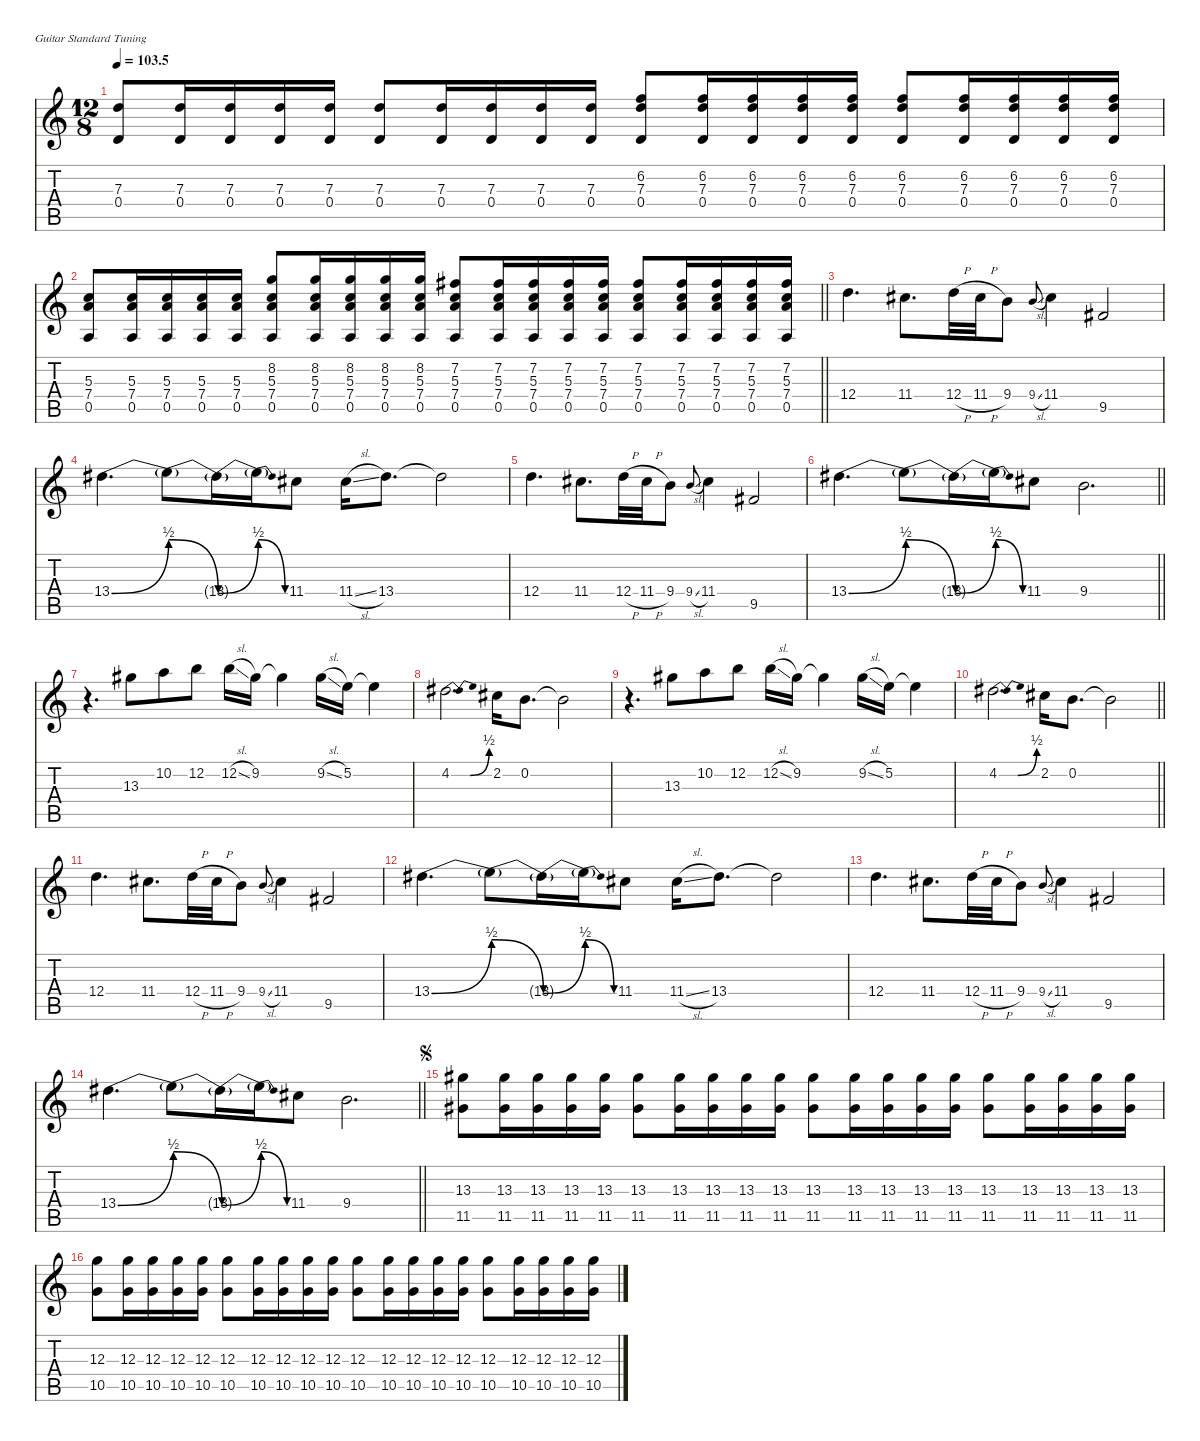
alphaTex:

\defaultSystemsLayout 4
\hideDynamics
\bracketExtendMode nobrackets
\singleTrackTrackNamePolicy hidden
\multiTrackTrackNamePolicy hidden
\firstSystemTrackNameMode fullname
\firstSystemTrackNameOrientation horizontal
\otherSystemsTrackNameOrientation horizontal
\track ("Clean Guitar" "jz.guit.") {defaultSystemsLayout 4 instrument electricguitarjazz}
\staff {score tabs}
\tuning (E4 B3 G3 D3 A2 E2)
\ts (12 8)
\tempo
103.5
\accidentals auto
\clef g2
\ottava regular
\simile none
\ks c
(7.3 0.4).8{dy ff beam Up} (7.3 0.4).16{beam Up} (7.3 0.4).16{beam Up} (7.3 0.4).16{beam Up} (7.3 0.4).16{beam Up} (7.3 0.4).8{beam Up} (7.3 0.4).16{beam Up} (7.3 0.4).16{beam Up} (7.3 0.4).16{beam Up} (7.3 0.4).16{beam Up} (6.2 7.3 0.4).8{beam Up} (6.2 7.3 0.4).16{beam Up} (6.2 7.3 0.4).16{beam Up} (6.2 7.3 0.4).16{beam Up} (6.2 7.3 0.4).16{beam Up} (6.2 7.3 0.4).8{beam Up} (6.2 7.3 0.4).16{beam Up} (6.2 7.3 0.4).16{beam Up} (6.2 7.3 0.4).16{dy f beam Up} (6.2 7.3 0.4).16{dy ff beam Up} |
\barLineRight lightlight
(5.3 7.4 0.5).8{dy f beam Up} (5.3 7.4 0.5).16{dy ff beam Up} (5.3 7.4 0.5).16{beam Up} (5.3 7.4 0.5).16{beam Up} (5.3 7.4 0.5).16{beam Up} (8.2 5.3 7.4 0.5).8{beam Up} (8.2 5.3 7.4 0.5).16{beam Up} (8.2 5.3 7.4 0.5).16{beam Up} (8.2 5.3 7.4 0.5).16{beam Up} (8.2 5.3 7.4 0.5).16{beam Up} (7.2{acc #} 5.3 7.4 0.5).8{beam Up} (7.2{acc #} 5.3 7.4 0.5).16{beam Up} (7.2{acc #} 5.3 7.4 0.5).16{beam Up} (7.2{acc #} 5.3 7.4 0.5).16{beam Up} (7.2{acc #} 5.3 7.4 0.5).16{beam Up} (7.2{acc #} 5.3 7.4 0.5).8{beam Up} (7.2{acc #} 5.3 7.4 0.5).16{beam Up} (7.2{acc #} 5.3 7.4 0.5).16{beam Up} (7.2{acc #} 5.3 7.4 0.5).16{beam Up} (7.2{acc #} 5.3 7.4 0.5).16{beam Up} |
12.4.4{d dy f beam Down} 11.4{acc #}.8{d beam Down} 12.4{h}.32{beam Down} 11.4{h acc #}.32{beam Down} 9.4.8{beam Down} 9.4{sl}.8{gr onbeat dy mf beam Up} 11.4{acc #}.4{dy f beam Down} 9.5{acc #}.2{beam Up} |
13.4{be (bend 0 0 60 2) acc #}.4{d beam Down} 13.4{be (release 0 2 60 0) t}.8{beam Down} 13.4{be (bend 0 0 60 2) t acc #}.16{beam Down} 13.4{be (release 0 2 9.999999599999999 0) t}.16{beam Down} 11.4{acc #}.8{beam Down} 11.4{sl acc #}.16{beam Down} 13.4{acc #}.8{d beam Down} 13.4{t acc #}.2{beam Down} |
12.4.4{d beam Down} 11.4{acc #}.8{d beam Down} 12.4{h}.32{beam Down} 11.4{h acc #}.32{beam Down} 9.4.8{beam Down} 9.4{sl}.8{gr onbeat dy mf beam Up} 11.4{acc #}.4{dy f beam Down} 9.5{acc #}.2{beam Up} |
\barLineRight lightlight
13.4{be (bend 0 0 60 2) acc #}.4{d beam Down} 13.4{be (release 0 2 60 0) t}.8{beam Down} 13.4{be (bend 0 0 60 2) t acc #}.16{beam Down} 13.4{be (release 0 2 9.999999599999999 0) t}.16{beam Down} 11.4{acc #}.8{beam Down} 9.4.2{d beam Down} |
r.4{d beam Down} 13.3{acc #}.8{beam Down} 10.2.8{beam Down} 12.2.8{beam Down} 12.2{sl}.16{beam Down} 9.2{acc #}.16{beam Down} 9.2{t acc #}.4{beam Down} 9.2{sl acc #}.16{beam Down} 5.2.16{beam Down} 5.2{t}.4{beam Down} |
4.2{be (bendrelease 0 0 9.999999599999999 2 45 2 4.999999799999999 0) acc #}.2{d beam Down} 2.2{acc #}.16{beam Down} 0.2.8{d beam Down} 0.2{t}.2{beam Down} |
r.4{d beam Down} 13.3{acc #}.8{beam Down} 10.2.8{beam Down} 12.2.8{beam Down} 12.2{sl}.16{beam Down} 9.2{acc #}.16{beam Down} 9.2{t acc #}.4{beam Down} 9.2{sl acc #}.16{beam Down} 5.2.16{beam Down} 5.2{t}.4{beam Down} |
\barLineRight lightlight
4.2{be (bendrelease 0 0 9.999999599999999 2 45 2 4.999999799999999 0) acc #}.2{d dy fff beam Down} 2.2{acc #}.16{beam Down} 0.2.8{d beam Down} 0.2{t}.2{beam Down} |
12.4.4{d dy f beam Down} 11.4{acc #}.8{d beam Down} 12.4{h}.32{beam Down} 11.4{h acc #}.32{beam Down} 9.4.8{beam Down} 9.4{sl}.8{gr onbeat dy mf beam Up} 11.4{acc #}.4{dy f beam Down} 9.5{acc #}.2{beam Up} |
13.4{be (bend 0 0 60 2) acc #}.4{d beam Down} 13.4{be (release 0 2 60 0) t}.8{beam Down} 13.4{be (bend 0 0 60 2) t acc #}.16{beam Down} 13.4{be (release 0 2 9.999999599999999 0) t}.16{beam Down} 11.4{acc #}.8{beam Down} 11.4{sl acc #}.16{beam Down} 13.4{acc #}.8{d beam Down} 13.4{t acc #}.2{beam Down} |
12.4.4{d beam Down} 11.4{acc #}.8{d beam Down} 12.4{h}.32{beam Down} 11.4{h acc #}.32{beam Down} 9.4.8{beam Down} 9.4{sl}.8{gr onbeat dy mf beam Up} 11.4{acc #}.4{dy f beam Down} 9.5{acc #}.2{beam Up} |
\barLineRight lightlight
13.4{be (bend 0 0 60 2) acc #}.4{d beam Down} 13.4{be (release 0 2 60 0) t}.8{beam Down} 13.4{be (bend 0 0 60 2) t acc #}.16{beam Down} 13.4{be (release 0 2 9.999999599999999 0) t}.16{beam Down} 11.4{acc #}.8{beam Down} 9.4.2{d beam Down} |
\jump segno
(13.3{acc #} 11.5{acc #}).8{beam Down} (13.3{acc #} 11.5{acc #}).16{beam Down} (13.3{acc #} 11.5{acc #}).16{beam Down} (13.3{acc #} 11.5{acc #}).16{beam Down} (13.3{acc #} 11.5{acc #}).16{beam Down} (13.3{acc #} 11.5{acc #}).8{beam Down} (13.3{acc #} 11.5{acc #}).16{beam Down} (13.3{acc #} 11.5{acc #}).16{beam Down} (13.3{acc #} 11.5{acc #}).16{beam Down} (13.3{acc #} 11.5{acc #}).16{beam Down} (13.3{acc #} 11.5{acc #}).8{beam Down} (13.3{acc #} 11.5{acc #}).16{beam Down} (13.3{acc #} 11.5{acc #}).16{beam Down} (13.3{acc #} 11.5{acc #}).16{beam Down} (13.3{acc #} 11.5{acc #}).16{beam Down} (13.3{acc #} 11.5{acc #}).8{beam Down} (13.3{acc #} 11.5{acc #}).16{beam Down} (13.3{acc #} 11.5{acc #}).16{beam Down} (13.3{acc #} 11.5{acc #}).16{beam Down} (13.3{acc #} 11.5{acc #}).16{beam Down} |
(12.3 10.5).8{beam Down} (12.3 10.5).16{beam Down} (12.3 10.5).16{beam Down} (12.3 10.5).16{beam Down} (12.3 10.5).16{beam Down} (12.3 10.5).8{beam Down} (12.3 10.5).16{beam Down} (12.3 10.5).16{beam Down} (12.3 10.5).16{beam Down} (12.3 10.5).16{beam Down} (12.3 10.5).8{beam Down} (12.3 10.5).16{beam Down} (12.3 10.5).16{beam Down} (12.3 10.5).16{beam Down} (12.3 10.5).16{beam Down} (12.3 10.5).8{beam Down} (12.3 10.5).16{beam Down} (12.3 10.5).16{beam Down} (12.3 10.5).16{beam Down} (12.3 10.5).16{beam Down}
